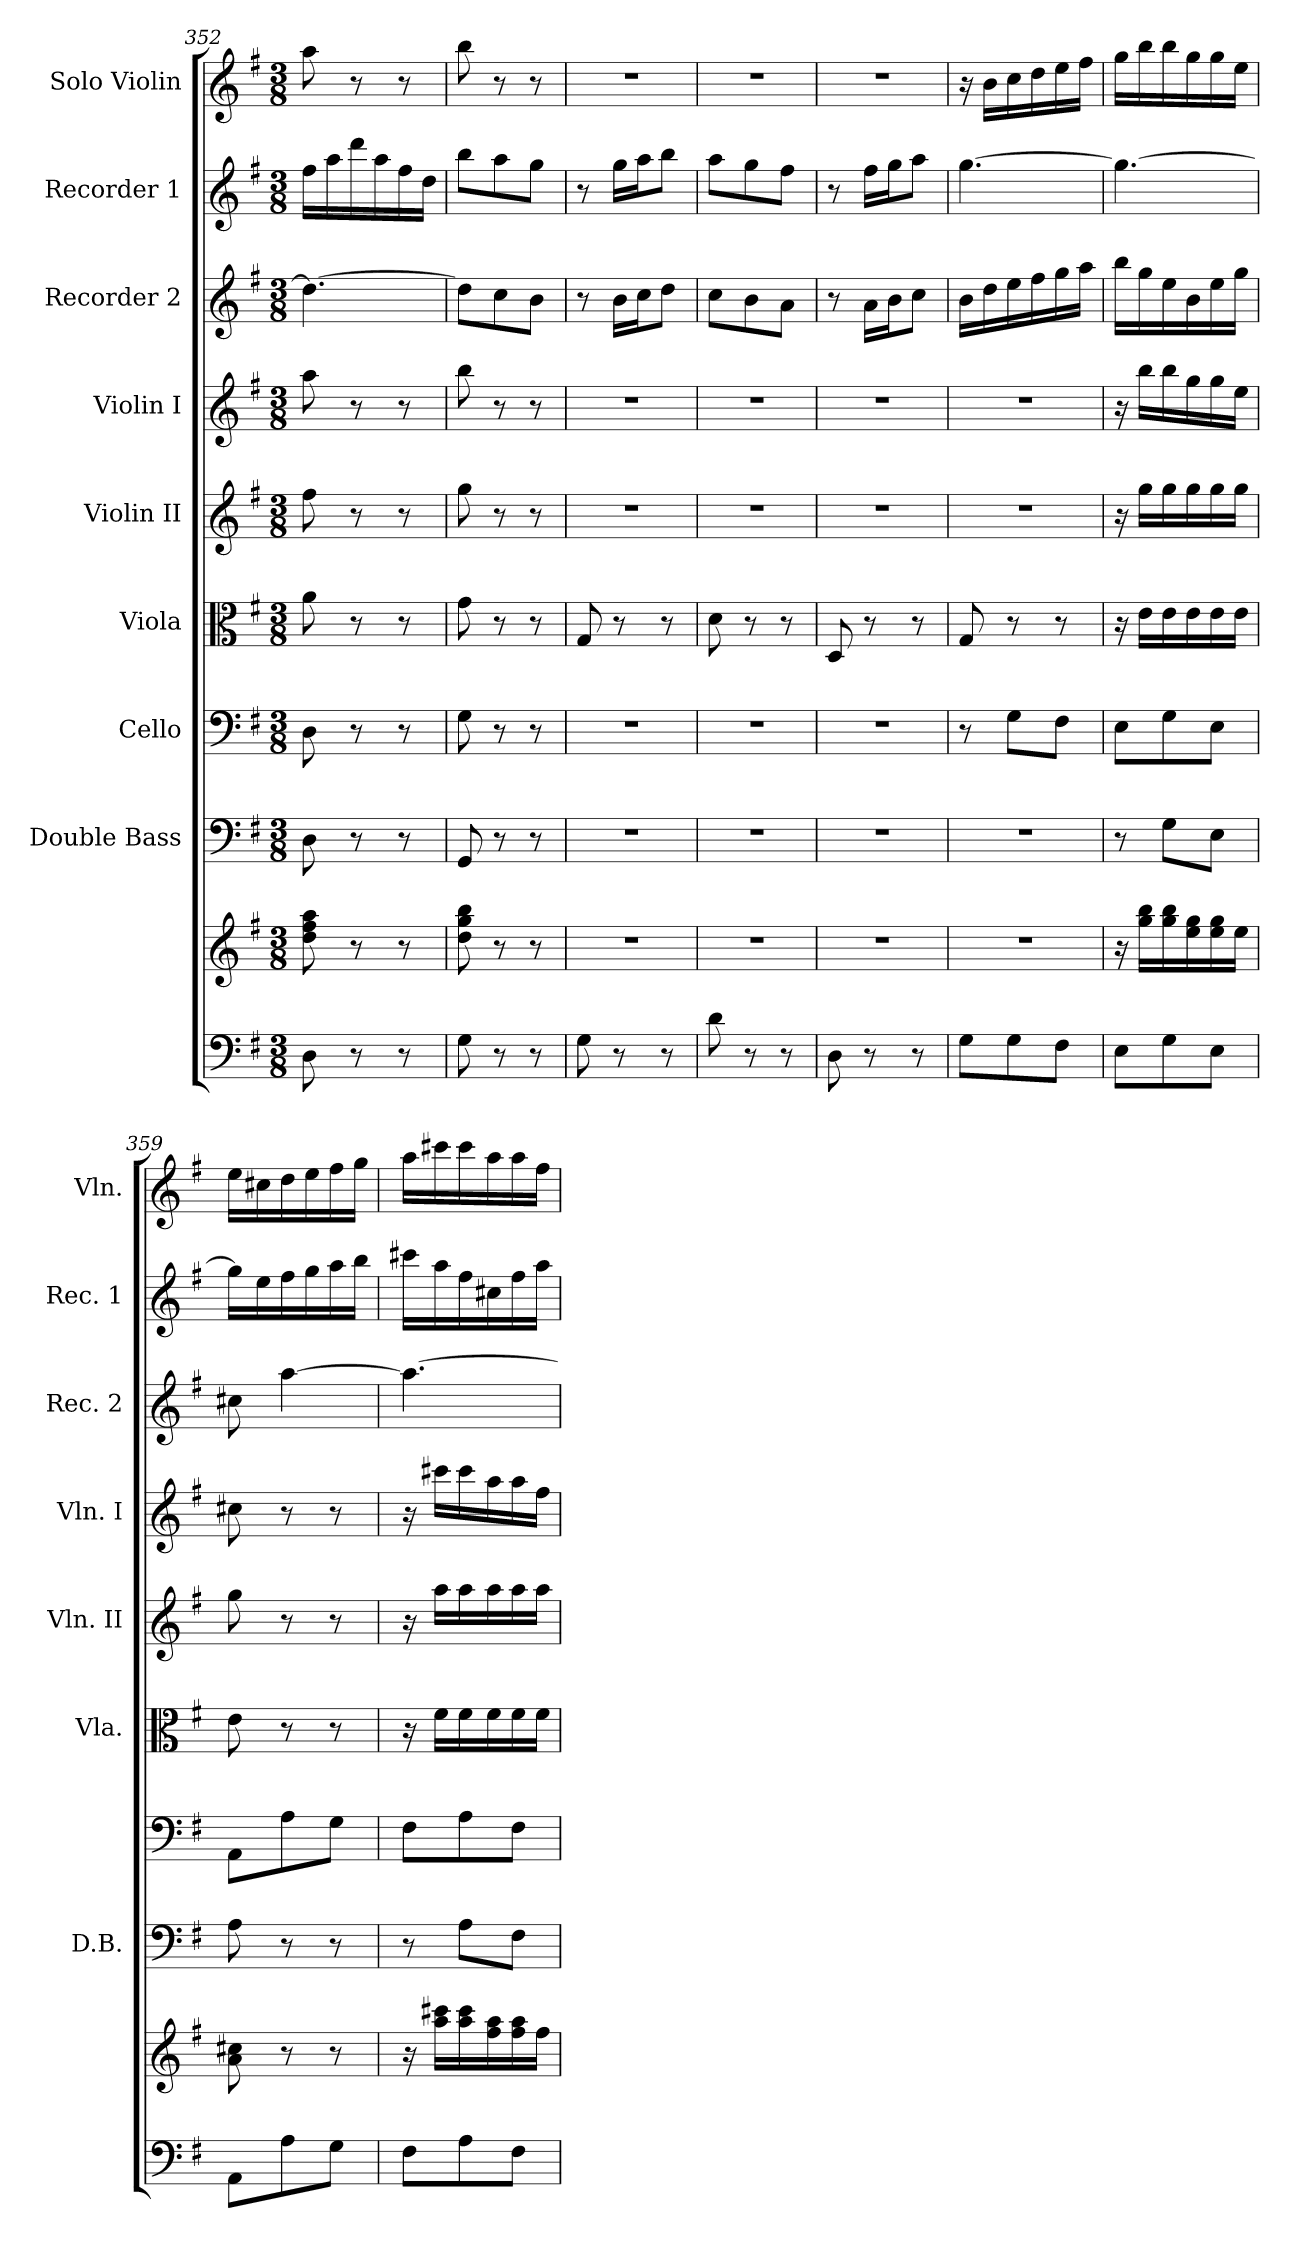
**kern	**kern	**kern	**kern	**kern	**kern	**kern	**kern	**kern	**kern
*part9	*part9	*part8	*part7	*part6	*part5	*part4	*part3	*part2	*part1
*staff10	*staff9	*staff8	*staff7	*staff6	*staff5	*staff4	*staff3	*staff2	*staff1
*	*	*I"Double Bass	*I"Cello	*I"Viola	*I"Violin II	*I"Violin I	*I"Recorder 2	*I"Recorder 1	*I"Solo Violin
*	*	*I'D.B.	*	*I'Vla.	*I'Vln. II	*I'Vln. I	*I'Rec. 2	*I'Rec. 1	*I'Vln.
*clefF4	*clefG2	*clefF4	*clefF4	*clefC3	*clefG2	*clefG2	*clefG2	*clefG2	*clefG2
*	*	*ITrd7c12	*	*	*	*	*	*	*
*k[f#]	*k[f#]	*k[f#]	*k[f#]	*k[f#]	*k[f#]	*k[f#]	*k[f#]	*k[f#]	*k[f#]
*G:	*G:	*G:	*G:	*G:	*G:	*G:	*G:	*G:	*G:
*M3/8	*M3/8	*M3/8	*M3/8	*M3/8	*M3/8	*M3/8	*M3/8	*M3/8	*M3/8
=352	=352	=352	=352	=352	=352	=352	=352	=352	=352
8D\	8dd\ 8ff#\ 8aa\	8DD\	8D\	8a\	8ff#\	8aa\	4.dd\_	16ff#\LL	8aa\
.	.	.	.	.	.	.	.	16aa\	.
8r	8r	8r	8r	8r	8r	8r	.	16ddd\	8r
.	.	.	.	.	.	.	.	16aa\	.
8r	8r	8r	8r	8r	8r	8r	.	16ff#\	8r
.	.	.	.	.	.	.	.	16dd\JJ	.
=353	=353	=353	=353	=353	=353	=353	=353	=353	=353
8G\	8dd\ 8gg\ 8bb\	8GGG/	8G\	8g\	8gg\	8bb\	8dd\L]	8bb\L	8bb\
8r	8r	8r	8r	8r	8r	8r	8cc\	8aa\	8r
8r	8r	8r	8r	8r	8r	8r	8b\J	8gg\J	8r
=354	=354	=354	=354	=354	=354	=354	=354	=354	=354
8G\	4.r	4.r	4.r	8G/	4.r	4.r	8r	8r	4.r
8r	.	.	.	8r	.	.	16b\LL	16gg\LL	.
.	.	.	.	.	.	.	16cc\J	16aa\J	.
8r	.	.	.	8r	.	.	8dd\J	8bb\J	.
=355	=355	=355	=355	=355	=355	=355	=355	=355	=355
8d\	4.r	4.r	4.r	8d\	4.r	4.r	8cc\L	8aa\L	4.r
8r	.	.	.	8r	.	.	8b\	8gg\	.
8r	.	.	.	8r	.	.	8a\J	8ff#\J	.
=356	=356	=356	=356	=356	=356	=356	=356	=356	=356
8D\	4.r	4.r	4.r	8D/	4.r	4.r	8r	8r	4.r
8r	.	.	.	8r	.	.	16a\LL	16ff#\LL	.
.	.	.	.	.	.	.	16b\J	16gg\J	.
8r	.	.	.	8r	.	.	8cc\J	8aa\J	.
=357	=357	=357	=357	=357	=357	=357	=357	=357	=357
8G\L	4.r	4.r	8r	8G/	4.r	4.r	16b\LL	[4.gg\	16r
.	.	.	.	.	.	.	16dd\	.	16b\LL
8G\	.	.	8G\L	8r	.	.	16ee\	.	16cc\
.	.	.	.	.	.	.	16ff#\	.	16dd\
8F#\J	.	.	8F#\J	8r	.	.	16gg\	.	16ee\
.	.	.	.	.	.	.	16aa\JJ	.	16ff#\JJ
=358	=358	=358	=358	=358	=358	=358	=358	=358	=358
8E\L	16r	8r	8E\L	16r	16r	16r	16bb\LL	4.gg\_	16gg\LL
.	16gg\ 16bb\LL	.	.	16e\LL	16gg\LL	16bb\LL	16gg\	.	16bb\
8G\	16gg\ 16bb\	8GG\L	8G\	16e\	16gg\	16bb\	16ee\	.	16bb\
.	16ee\ 16gg\	.	.	16e\	16gg\	16gg\	16b\	.	16gg\
8E\J	16ee\ 16gg\	8EE\J	8E\J	16e\	16gg\	16gg\	16ee\	.	16gg\
.	16ee\JJ	.	.	16e\JJ	16gg\JJ	16ee\JJ	16gg\JJ	.	16ee\JJ
=359	=359	=359	=359	=359	=359	=359	=359	=359	=359
8AA\L	8a\ 8cc#X\	8AA\	8AA\L	8e\	8gg\	8cc#X\	8cc#X\	16gg\LL]	16ee\LL
.	.	.	.	.	.	.	.	16ee\	16cc#X\
8A\	8r	8r	8A\	8r	8r	8r	[4aa\	16ff#\	16dd\
.	.	.	.	.	.	.	.	16gg\	16ee\
8G\J	8r	8r	8G\J	8r	8r	8r	.	16aa\	16ff#\
.	.	.	.	.	.	.	.	16bb\JJ	16gg\JJ
=360	=360	=360	=360	=360	=360	=360	=360	=360	=360
8F#\L	16r	8r	8F#\L	16r	16r	16r	4.aa\_	16ccc#X\LL	16aa\LL
.	16aa\ 16ccc#X\LL	.	.	16f#\LL	16aa\LL	16ccc#X\LL	.	16aa\	16ccc#X\
8A\	16aa\ 16ccc#\	8AA\L	8A\	16f#\	16aa\	16ccc#\	.	16ff#\	16ccc#\
.	16ff#\ 16aa\	.	.	16f#\	16aa\	16aa\	.	16cc#X\	16aa\
8F#\J	16ff#\ 16aa\	8FF#\J	8F#\J	16f#\	16aa\	16aa\	.	16ff#\	16aa\
.	16ff#\JJ	.	.	16f#\JJ	16aa\JJ	16ff#\JJ	.	16aa\JJ	16ff#\JJ
=	=	=	=	=	=	=	=	=	=
*-	*-	*-	*-	*-	*-	*-	*-	*-	*-
